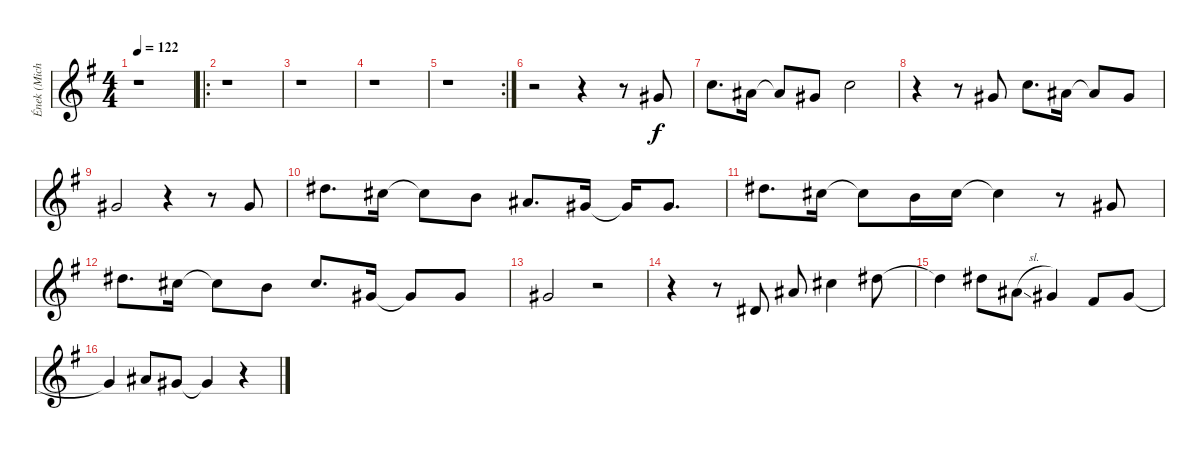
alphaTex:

\track ("Ének (Michael Vescera)" "Ének (Mich") {instrument tenorsax}
\staff {score}
\tuning (E4 B3 G3 D3 A2 E2) {hide}
\ts (4 4)
\tempo 122
\clef g2
\ks g
r.1{dy f instrument tenorsax} |
\ro
r.1 |
r.1 |
r.1 |
\rc 2
r.1 |
r.2 r.4 r.8 4.1.8 |
8.1.8{d} 6.1.16 6.1{t}.8 4.1.8 8.1.2 |
r.4 r.8 4.1.8 8.1.8{d} 6.1.16 6.1{t}.8 4.1.8 |
4.1.2 r.4 r.8 4.1.8 |
11.1.8{d} 9.1.16 9.1{t}.8 7.1.8 6.1.8{d} 4.1.16 4.1{t}.16 4.1.8{d} |
11.1.8{d} 9.1.16 9.1{t}.8 7.1.16 9.1.16 9.1{t}.4 r.8 4.1.8 |
11.1.8{d} 9.1.16 9.1{t}.8 7.1.8 9.1.8{d} 4.1.16 4.1{t}.8 4.1.8 |
4.1.2 r.2 |
r.4 r.8 4.2.8 6.1.8 9.1.4 11.1.8 |
11.1{t}.4 11.1.8 6.1{sl}.8 4.1.4 2.1.8 4.1.8 |
4.1{t}.4 6.1.8 4.1.8 4.1{t}.4 r.4
